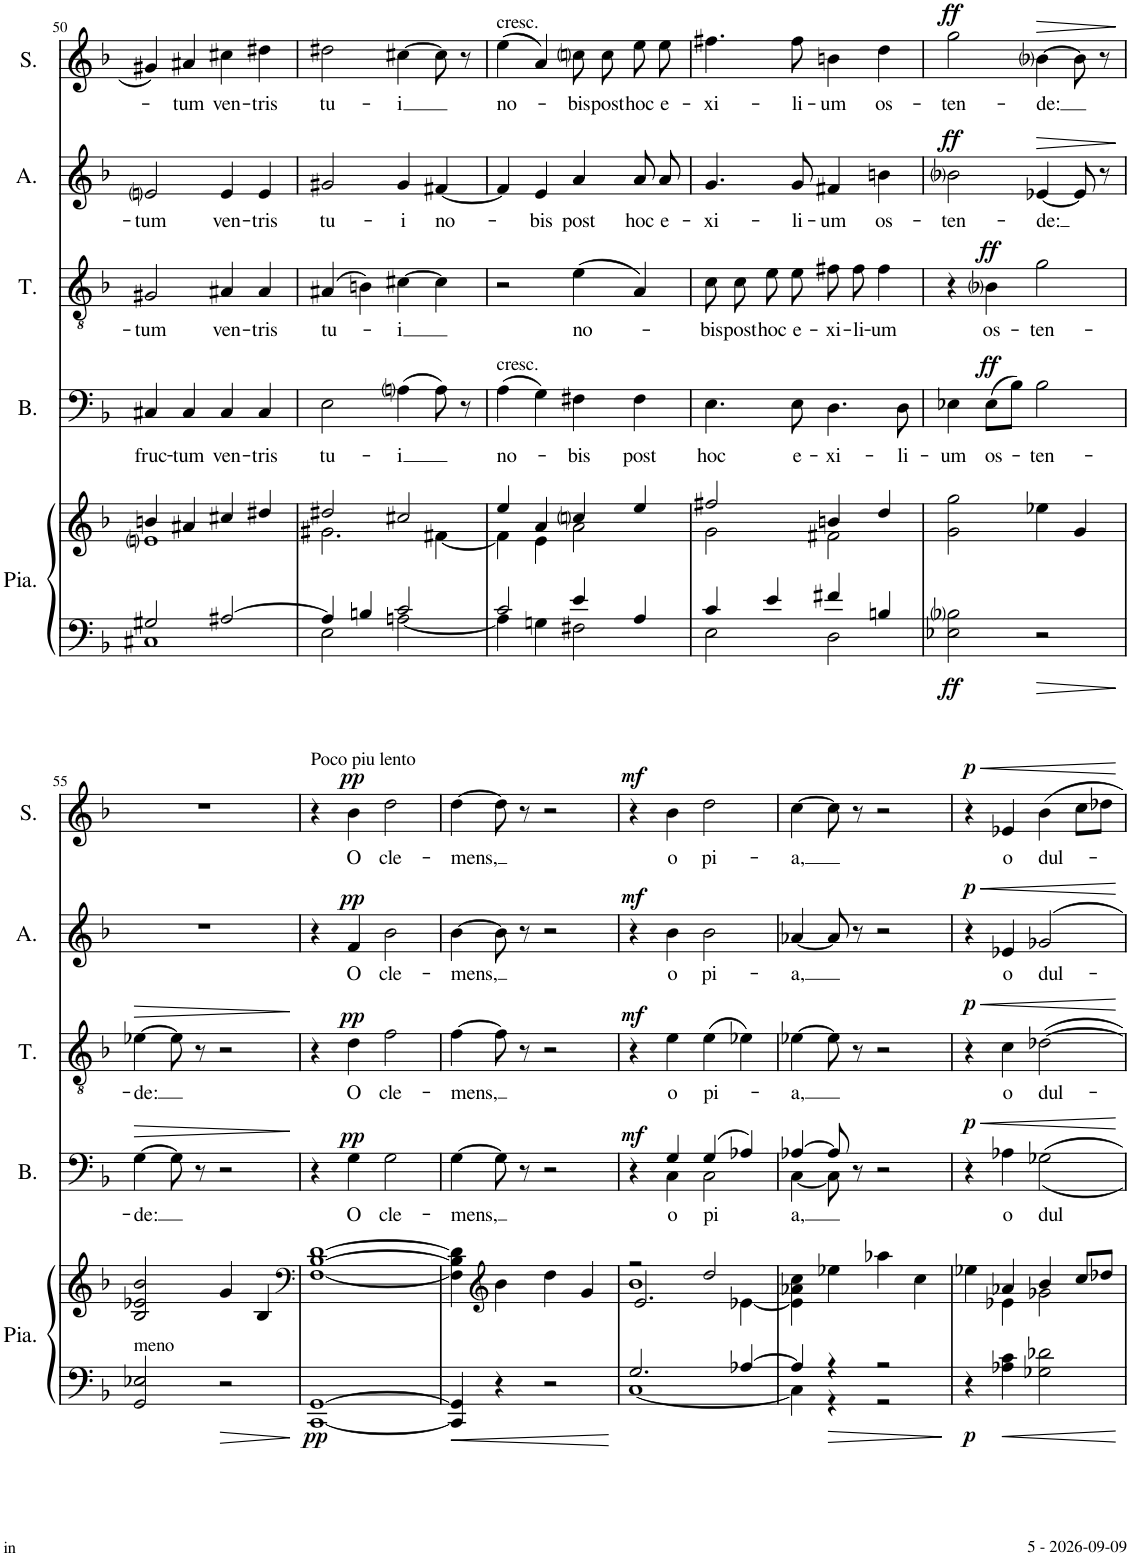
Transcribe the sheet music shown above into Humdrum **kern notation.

**kern	**kern	**dynam	**kern	**text	**dynam	**kern	**text	**dynam	**kern	**text	**dynam	**kern	**text	**dynam
*part5	*part5	*part5	*part4	*part4	*part4	*part3	*part3	*part3	*part2	*part2	*part2	*part1	*part1	*part1
*staff6	*staff5	*staff5/6	*staff4	*staff4	*staff4	*staff3	*staff3	*staff3	*staff2	*staff2	*staff2	*staff1	*staff1	*staff1
*I"Piano	*	*	*I"Bass	*	*	*I"Ténor	*	*	*I"Alto	*	*	*I"Soprano	*	*
*I'Pia.	*	*	*I'B.	*	*	*I'T.	*	*	*I'A.	*	*	*I'S.	*	*
!!LO:PB:g=z
*clefF4	*clefG2	*	*clefF4	*	*	*clefGv2	*	*	*clefG2	*	*	*clefG2	*	*
*k[b-]	*k[b-]	*	*k[b-]	*	*	*k[b-]	*	*	*k[b-]	*	*	*k[b-]	*	*
*M4/4	*M4/4	*	*M4/4	*	*	*M4/4	*	*	*M4/4	*	*	*M4/4	*	*
=50	=50	=50	=50	=50	=50	=50	=50	=50	=50	=50	=50	=50	=50	=50
*^	*^	*	*	*	*	*	*	*	*	*	*	*	*	*
!	!	!	!	!	!	!LO:LY:b	!	!	!LO:LY:b	!	!	!LO:LY:b	!	!	!	!
2G#X/	1C#X	4bn/	1eni	.	4C#X/	fruc-	.	2G#X/	-tum	.	2eni/	-tum	.	4g#X/	.	.
!	!	!	!	!	!	!LO:LY:b	!	!	!	!	!	!	!	!	!LO:LY:b	!
.	.	4a#X/	.	.	4C#/	-tum	.	.	.	.	.	.	.	4a#X/	-tum	.
!	!	!	!	!	!	!LO:LY:b	!	!	!LO:LY:b	!	!	!LO:LY:b	!	!	!LO:LY:b	!
[2A#X/	.	4cc#X/	.	.	4C#/	ven-	.	4A#X/	ven-	.	4e/	ven-	.	4cc#X\	ven-	.
!	!	!	!	!	!	!LO:LY:b	!	!	!LO:LY:b	!	!	!LO:LY:b	!	!	!LO:LY:b	!
.	.	4dd#X/	.	.	4C#/	-tris	.	4A#/	-tris	.	4e/	-tris	.	4dd#X\	-tris	.
=51	=51	=51	=51	=51	=51	=51	=51	=51	=51	=51	=51	=51	=51	=51	=51	=51
!	!	!	!	!	!	!LO:LY:b	!	!	!LO:LY:b	!	!	!LO:LY:b	!	!	!LO:LY:b	!
4A#/]	2E\	2dd#X/	2.g#X\	.	2E\	tu-	.	(4A#X/	tu-	.	2g#X/	tu-	.	2dd#X\	tu-	.
4Bn/	.	.	.	.	.	.	.	4Bn\)	.	.	.	.	.	.	.	.
!	!	!	!	!	!	!LO:LY:b	!	!	!LO:LY:b	!	!	!LO:LY:b	!	!	!LO:LY:b	!
2c/	[2An\	2cc#X/	.	.	(4Ani\	-i	.	[4c#X\	-i	.	4g#/	-i	.	[4cc#X\	-i	.
!	!	!	!	!	!	!	!	!	!	!	!	!LO:LY:b	!	!	!	!
.	.	.	[4f#X\	.	8A\)	.	.	4c#\]	.	.	[4f#X/	no-	.	8cc#\]	.	.
.	.	.	.	.	8r	.	.	.	.	.	.	.	.	8r	.	.
=52	=52	=52	=52	=52	=52	=52	=52	=52	=52	=52	=52	=52	=52	=52	=52	=52
!	!	!	!	!	!	!	!	!	!	!	!	!	!	!LO:TX:a:t=cresc.	!	!
!	!	!	!	!	!LO:TX:a:t=cresc.	!	!	!	!	!	!	!	!	!	!	!
!	!	!	!	!	!	!LO:LY:b	!	!	!	!	!	!	!	!	!LO:LY:b	!
2c/	4A\]	4ee/	4f#\]	.	(4A\	no-	.	2r	.	.	4f#/]	.	.	(4ee\	no-	.
!	!	!	!	!	!	!	!	!	!	!	!	!LO:LY:b	!	!	!	!
.	4Gn\	4a/	4e\	.	4G\)	.	.	.	.	.	4e/	-bis	.	4a/)	.	.
!	!	!	!	!	!	!LO:LY:b	!	!	!LO:LY:b	!	!	!LO:LY:b	!	!	!LO:LY:b	!
4e/	2F#X\	4ccni/	2a\	.	4F#X\	-bis	.	(4e\	no-	.	4a/	post	.	8ccni\	-bis	.
!	!	!	!	!	!	!	!	!	!	!	!	!	!	!	!LO:LY:b	!
.	.	.	.	.	.	.	.	.	.	.	.	.	.	8cc\	post	.
!	!	!	!	!	!	!LO:LY:b	!	!	!	!	!	!LO:LY:b	!	!	!LO:LY:b	!
4A/	.	4ee/	.	.	4F#\	post	.	4A/)	.	.	8a/L	hoc	.	8ee\	hoc	.
!	!	!	!	!	!	!	!	!	!	!	!	!LO:LY:b	!	!	!LO:LY:b	!
.	.	.	.	.	.	.	.	.	.	.	8a/J	e-	.	8ee\	e-	.
=53	=53	=53	=53	=53	=53	=53	=53	=53	=53	=53	=53	=53	=53	=53	=53	=53
!	!	!	!	!	!	!LO:LY:b	!	!	!LO:LY:b	!	!	!LO:LY:b	!	!	!LO:LY:b	!
4c/	2E\	2ff#X/	2g\	.	4.E\	hoc	.	8c\L	-bis	.	4.g/	-xi-	.	4.ff#X\	-xi-	.
!	!	!	!	!	!	!	!	!	!LO:LY:b	!	!	!	!	!	!	!
.	.	.	.	.	.	.	.	8c\J	post	.	.	.	.	.	.	.
!	!	!	!	!	!	!	!	!	!LO:LY:b	!	!	!	!	!	!	!
4e/	.	.	.	.	.	.	.	8e\L	hoc	.	.	.	.	.	.	.
!	!	!	!	!	!	!LO:LY:b	!	!	!LO:LY:b	!	!	!LO:LY:b	!	!	!LO:LY:b	!
.	.	.	.	.	8E\	e-	.	8e\J	e-	.	8g/	-li-	.	8ff#\	-li-	.
!	!	!	!	!	!	!LO:LY:b	!	!	!LO:LY:b	!	!	!LO:LY:b	!	!	!LO:LY:b	!
4f#X/	2D\	4bn/	2f#X\	.	4.D\	-xi-	.	8f#X\L	-xi-	.	4f#X/	-um	.	4bn\	-um	.
!	!	!	!	!	!	!	!	!	!LO:LY:b	!	!	!	!	!	!	!
.	.	.	.	.	.	.	.	8f#\J	-li-	.	.	.	.	.	.	.
!	!	!	!	!	!	!	!	!	!LO:LY:b	!	!	!LO:LY:b	!	!	!LO:LY:b	!
4Bn/	.	4dd/	.	.	.	.	.	4f#\	-um	.	4bn\	os-	.	4dd\	os-	.
!	!	!	!	!	!	!LO:LY:b	!	!	!	!	!	!	!	!	!	!
.	.	.	.	.	8D\	-li-	.	.	.	.	.	.	.	.	.	.
*v	*v	*	*	*	*	*	*	*	*	*	*	*	*	*	*	*
*	*v	*v	*	*	*	*	*	*	*	*	*	*	*	*	*
=54	=54	=54	=54	=54	=54	=54	=54	=54	=54	=54	=54	=54	=54	=54
!	!	!LO:DY:b=2	!	!LO:LY:b	!	!	!	!	!	!LO:LY:b	!LO:DY:a	!	!LO:LY:b	!LO:DY:a
2E-X\ 2B-i\	2g\ 2gg\	ff	4E-X\	-um	.	4r	.	.	2b-i\	-ten-	ff	2gg\	-ten-	ff
!	!	!	!	!LO:LY:b	!LO:DY:a	!	!LO:LY:b	!LO:DY:a	!	!	!	!	!	!
.	.	.	(8E-\L	os-	ff	4B-i\	os-	ff	.	.	.	.	.	.
.	.	.	8B-\J)	.	.	.	.	.	.	.	.	.	.	.
!	!	!	!	!LO:LY:b	!	!	!LO:LY:b	!	!	!LO:LY:b	!LO:HP:b	!	!LO:LY:b	!LO:HP:b
2r	4ee-X\	.	2B-\	-ten-	.	2g\	-ten-	.	[4e-X/	-de:	>	[4b-i\	-de:	>
.	4g/	.	.	.	.	.	.	.	8e-/]	.	.	8b-\]	.	.
.	.	.	.	.	.	.	.	.	8r	.	.	8r	.	.
.	.	.	.	.	.	.	.	.	.	.	]	.	.	]
!!LO:LB:g=z
=55	=55	=55	=55	=55	=55	=55	=55	=55	=55	=55	=55	=55	=55	=55
!LO:TX:a:t=meno	!	!	!	!	!	!	!	!	!	!	!	!	!	!
!	!	!	!	!LO:LY:b	!LO:HP:b	!	!LO:LY:b	!LO:HP:b	!	!	!	!	!	!
2GG/ 2E-X/	2B-/ 2e-X/ 2b-/	.	[4G\	-de:	>	[4e-X\	-de:	>	1r	.	.	1r	.	.
.	.	.	8G\]	.	.	8e-\]	.	.	.	.	.	.	.	.
.	.	.	8r	.	.	8r	.	.	.	.	.	.	.	.
2r	4g/	.	2r	.	.	2r	.	.	.	.	.	.	.	.
.	4B-/	.	.	.	.	.	.	.	.	.	.	.	.	.
.	.	.	.	.	]	.	.	]	.	.	.	.	.	.
=56	=56	=56	=56	=56	=56	=56	=56	=56	=56	=56	=56	=56	=56	=56
*	*clefF4	*	*	*	*	*	*	*	*	*	*	*	*	*
!	!	!	!	!	!	!	!	!	!	!	!	!LO:TX:a:t=Poco piu lento	!	!
!	!	!LO:DY:b=2	!	!	!	!	!	!	!	!	!	!	!	!
[1CC [1GG	[1F [1B- [1d	pp	4r	.	.	4r	.	.	4r	.	.	4r	.	.
!	!	!	!	!LO:LY:b	!LO:DY:a	!	!LO:LY:b	!LO:DY:a	!	!LO:LY:b	!LO:DY:a	!	!LO:LY:b	!LO:DY:a
.	.	.	4G\	O	pp	4d\	O	pp	4f/	O	pp	4b-\	O	pp
!	!	!	!	!LO:LY:b	!	!	!LO:LY:b	!	!	!LO:LY:b	!	!	!LO:LY:b	!
.	.	.	2G\	cle-	.	2f\	cle-	.	2b-\	cle-	.	2dd\	cle-	.
=57	=57	=57	=57	=57	=57	=57	=57	=57	=57	=57	=57	=57	=57	=57
!	!	!	!	!LO:LY:b	!	!	!LO:LY:b	!	!	!LO:LY:b	!	!	!LO:LY:b	!
4CC/] 4GG/]	4F\] 4B-\] 4d\]	.	[4G\	-mens,	.	[4f\	-mens,	.	[4b-\	-mens,	.	[4dd\	-mens,	.
*	*clefG2	*	*	*	*	*	*	*	*	*	*	*	*	*
4r	4b-\	.	8G\]	.	.	8f\]	.	.	8b-\]	.	.	8dd\]	.	.
.	.	.	8r	.	.	8r	.	.	8r	.	.	8r	.	.
2r	4dd\	.	2r	.	.	2r	.	.	2r	.	.	2r	.	.
.	4g/	.	.	.	.	.	.	.	.	.	.	.	.	.
=58	=58	=58	=58	=58	=58	=58	=58	=58	=58	=58	=58	=58	=58	=58
*^	*^	*	*^	*	*	*	*	*	*	*	*	*	*	*
*	*	*	*^	*	*	*	*	*	*	*	*	*	*	*	*	*	*
!	!	!	!	!	!	!	!	!	!LO:DY:a	!	!	!LO:DY:a	!	!	!LO:DY:a	!	!	!LO:DY:a
2.G/	[1C	2r	1b-	2.e/	.	4r	4ryy	.	mf	4r	.	mf	4r	.	mf	4r	.	mf
!	!	!	!	!	!	!	!	!LO:LY:b	!	!	!LO:LY:b	!	!	!LO:LY:b	!	!	!LO:LY:b	!
.	.	.	.	.	.	4G/	4C\	o	.	4e\	o	.	4b-\	o	.	4b-\	o	.
!	!	!	!	!	!	!	!	!LO:LY:b	!	!	!LO:LY:b	!	!	!LO:LY:b	!	!	!LO:LY:b	!
.	.	2dd/	.	.	.	(4G/	2C\	pi-	.	(4e\	pi-	.	2b-\	pi-	.	2dd\	pi-	.
[4A-X/	.	.	.	[4e-X\	.	4A-X/)	.	.	.	4e-X\)	.	.	.	.	.	.	.	.
=59	=59	=59	=59	=59	=59	=59	=59	=59	=59	=59	=59	=59	=59	=59	=59	=59	=59	=59
!	!	!	!	!	!	!	!	!LO:LY:b	!	!	!LO:LY:b	!	!	!LO:LY:b	!	!	!LO:LY:b	!
*	*	*v	*v	*v	*	*	*	*	*	*	*	*	*	*	*	*	*	*
4A-/]	4C\]	4e-\] 4a-X\ 4cc\	.	[4A-X/	[4C\	-a,	.	[4e-X\	-a,	.	[4a-X/	-a,	.	[4cc\	-a,	.
4r	4r	4ee-X\	.	8A-/]	8C\]	.	.	8e-\]	.	.	8a-/]	.	.	8cc\]	.	.
.	.	.	.	8r	2ryy	.	.	8r	.	.	8r	.	.	8r	.	.
2r	2r	4aa-X\	.	2r	.	.	.	2r	.	.	2r	.	.	2r	.	.
.	.	4cc\	.	.	.	.	.	.	.	.	.	.	.	.	.	.
.	.	.	.	.	8ryy	.	.	.	.	.	.	.	.	.	.	.
*v	*v	*	*	*	*	*	*	*	*	*	*	*	*	*	*	*
=60	=60	=60	=60	=60	=60	=60	=60	=60	=60	=60	=60	=60	=60	=60	=60
*	*^	*	*	*	*	*	*	*	*	*	*	*	*	*	*
!	!	!	!LO:DY:b=2	!	!	!	!LO:HP:b	!	!	!LO:HP:b	!	!	!LO:HP:b	!	!	!LO:HP:b
!	!	!	!	!	!	!	!LO:DY:n=1:a	!	!	!LO:DY:n=1:a	!	!	!LO:DY:n=1:a	!	!	!LO:DY:n=1:a
*	*	*	*	*v	*v	*	*	*	*	*	*	*	*	*	*	*
4r	4ee-X\	4ryy	p	4r	.	< p	4r	.	< p	4r	.	< p	4r	.	< p
!	!	!	!	!	!LO:LY:b	!	!	!LO:LY:b	!	!	!LO:LY:b	!	!	!LO:LY:b	!
4A-X\ 4c\	4a-X/	4e-X\	.	4A-X\	o	.	4c\	o	.	4e-X/	o	.	4e-X/	o	.
!	!	!	!	!	!LO:LY:b	!	!	!LO:LY:b	!	!	!LO:LY:b	!	!	!LO:LY:b	!
2G-X\ 2d-X\	4b-/	2g-X\	.	2G-X\	dul-	.	[2d-X\	dul-	.	2g-X/	dul-	.	4b-\	dul-	.
.	8cc/L	.	.	.	.	.	.	.	.	.	.	.	8cc\L	.	.
.	8dd-X/J	.	.	.	.	.	.	.	.	.	.	.	8dd-X\J	.	.
*	*v	*v	*	*	*	*	*	*	*	*	*	*	*	*	*
.	.	.	.	.	[	.	.	[	.	.	[	.	.	[
=	=	=	=	=	=	=	=	=	=	=	=	=	=	=
*-	*-	*-	*-	*-	*-	*-	*-	*-	*-	*-	*-	*-	*-	*-
